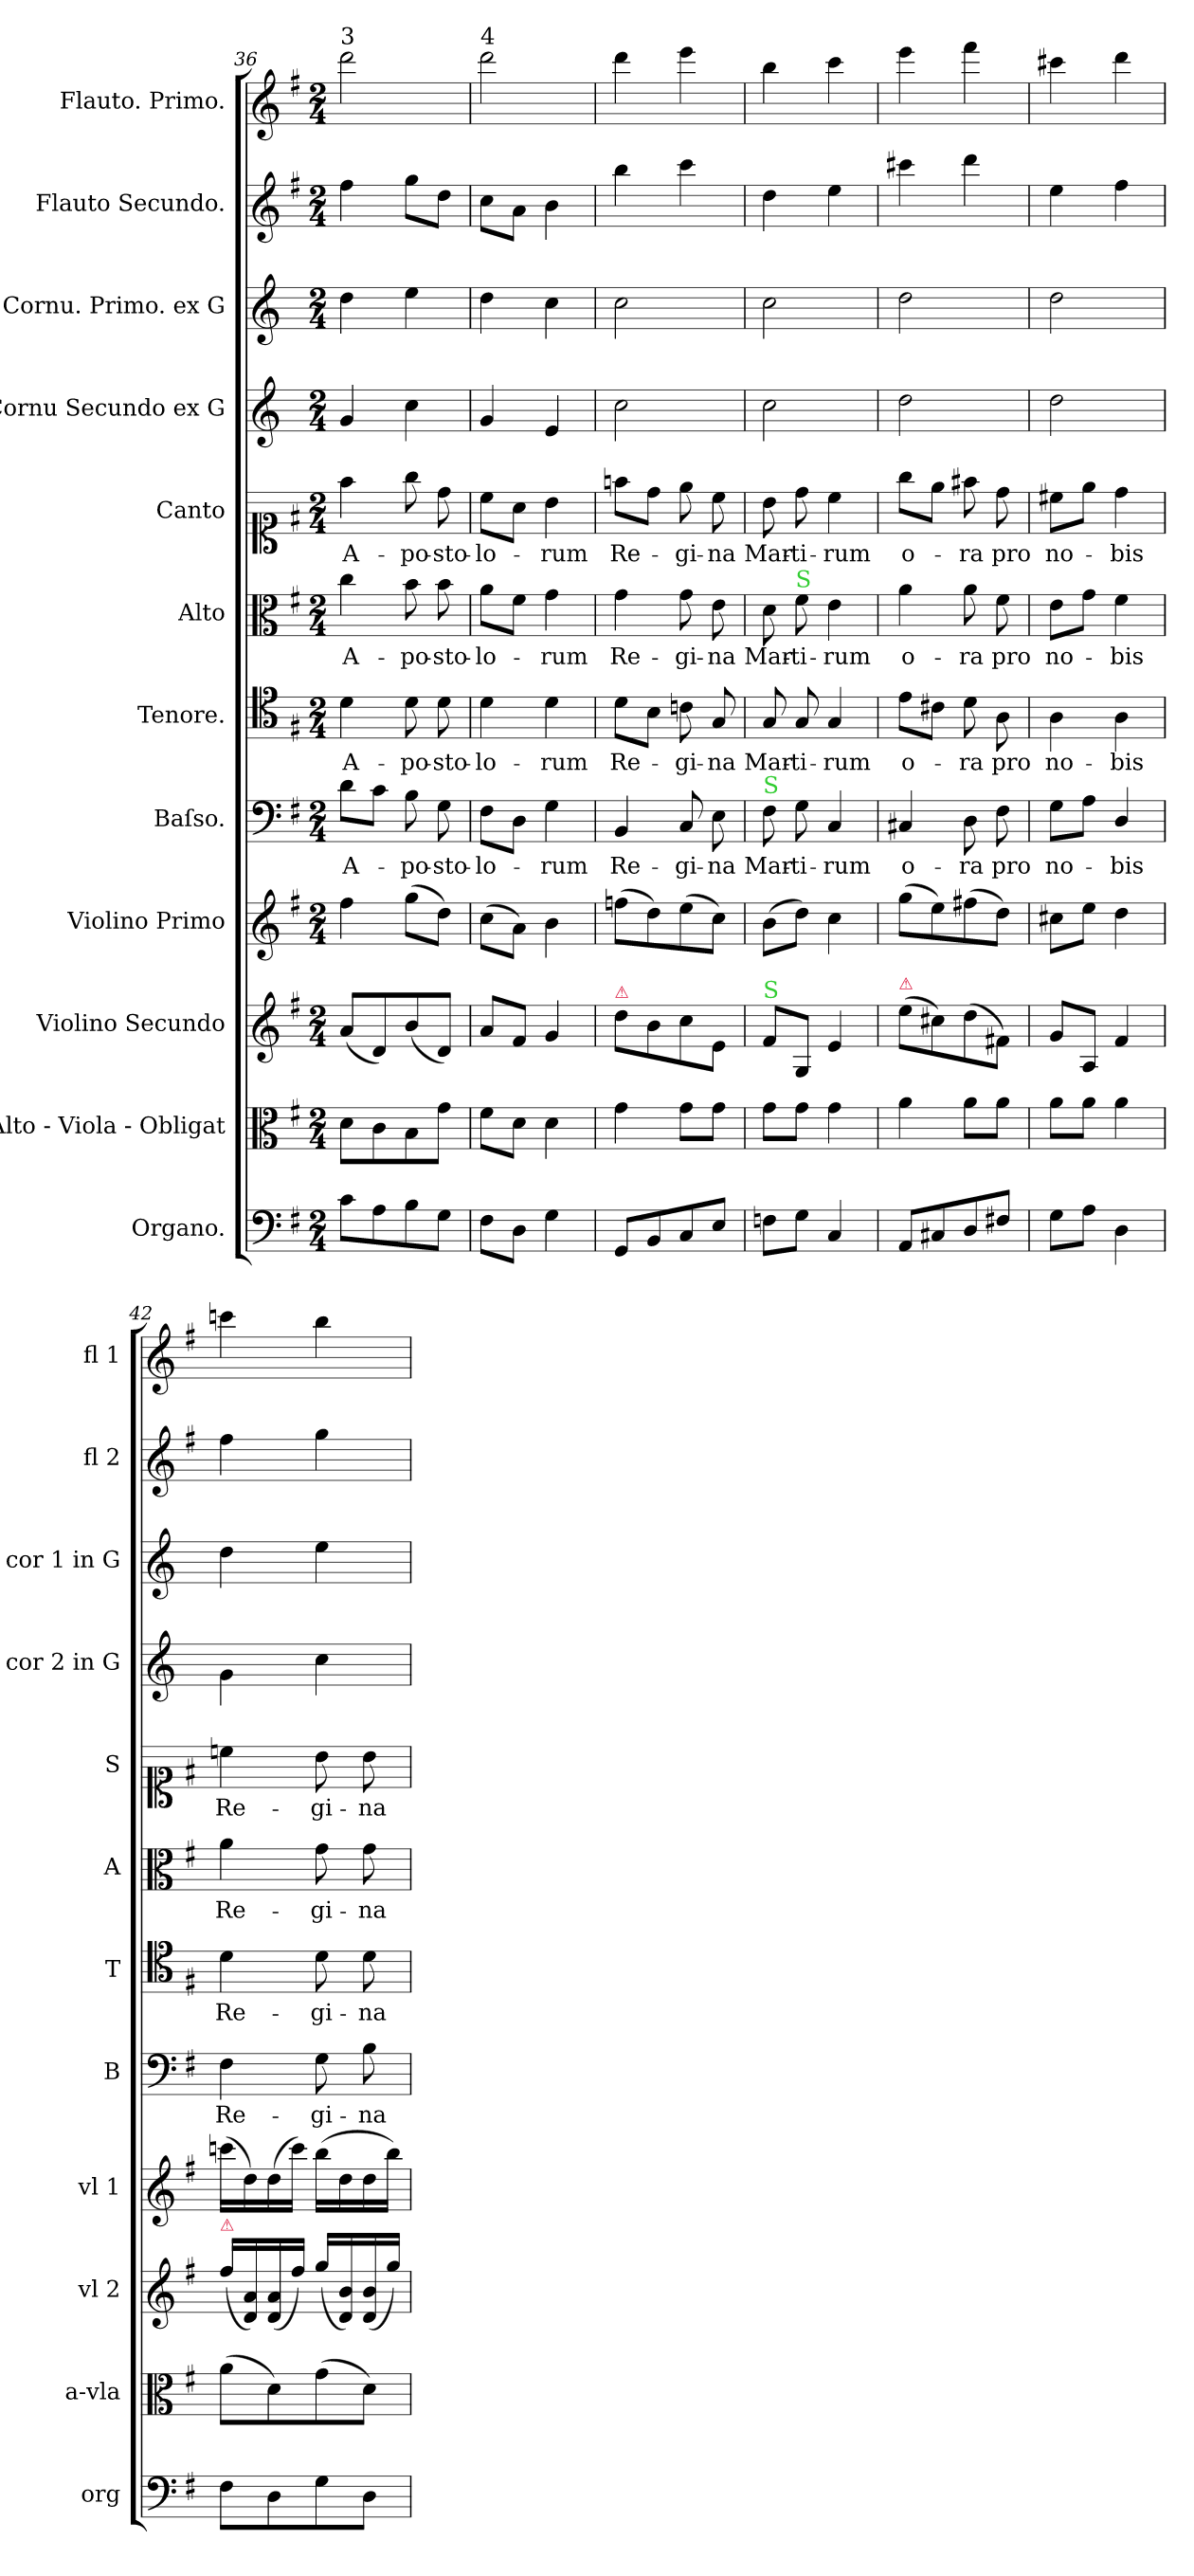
**kern	**kern	**kern	**kern	**kern	**text	**kern	**text	**kern	**text	**kern	**text	**kern	**kern	**kern	**kern
*part12	*part11	*part10	*part9	*part8	*part8	*part7	*part7	*part6	*part6	*part5	*part5	*part4	*part3	*part2	*part1
*staff12	*staff11	*staff10	*staff9	*staff8	*staff8	*staff7	*staff7	*staff6	*staff6	*staff5	*staff5	*staff4	*staff3	*staff2	*staff1
*I"Organo.	*I"Alto - Viola - Obligat	*I"Violino Secundo	*I"Violino Primo	*I"Baſso.	*	*I"Tenore.	*	*I"Alto	*	*I"Canto	*	*I"Cornu Secundo ex G	*I"Cornu. Primo. ex G	*I"Flauto Secundo.	*I"Flauto. Primo.
*I'org	*I'a-vla	*I'vl 2	*I'vl 1	*I'B	*	*I'T	*	*I'A	*	*I'S	*	*I'cor 2 in G	*I'cor 1 in G	*I'fl 2	*I'fl 1
*clefF4	*clefC3	*clefG2	*clefG2	*clefF4	*	*clefC4	*	*clefC3	*	*clefC1	*	*clefG2	*clefG2	*clefG2	*clefG2
*	*	*	*	*	*	*	*	*	*	*	*	*ITrd3c5	*ITrd3c5	*	*
*k[f#]	*k[f#]	*k[f#]	*k[f#]	*k[f#]	*	*k[f#]	*	*k[f#]	*	*k[f#]	*	*k[f#]	*k[f#]	*k[f#]	*k[f#]
*G:	*G:	*G:	*G:	*G:	*	*G:	*	*G:	*	*G:	*	*G:	*G:	*G:	*G:
*M2/4	*M2/4	*M2/4	*M2/4	*M2/4	*	*M2/4	*	*M2/4	*	*M2/4	*	*M2/4	*M2/4	*M2/4	*M2/4
=36	=36	=36	=36	=36	=36	=36	=36	=36	=36	=36	=36	=36	=36	=36	=36
!	!	!	!	!	!	!	!	!	!	!	!	!	!	!	!LO:TX:a:t=3
8c\L	8d\L	(8a/L	4ff#\	8d\L	A-	4d\	A-	4cc\	A-	4ff#\	A-	4d/	4a\	4ff#\	2ddd\
8A\	8c\	8d/)	.	8c\J	.	.	.	.	.	.	.	.	.	.	.
8B\	8B\	(8b/	(8gg\L	8B\	-po-	8d\	-po-	8b\	-po-	8gg\	-po-	4g\	4b\	8gg\L	.
8G\J	8g\J	8d/J)	8dd\J)	8G\	-sto-	8d\	-sto-	8b\	-sto-	8dd\	-sto-	.	.	8dd\J	.
=37	=37	=37	=37	=37	=37	=37	=37	=37	=37	=37	=37	=37	=37	=37	=37
!	!	!	!	!	!	!	!	!	!	!	!	!	!	!	!LO:TX:a:t=4
8F#\L	8f#\L	8a/L	(8cc\L	8F#\L	-lo-	4d\	-lo-	8a\L	-lo-	8cc\L	-lo-	4d/	4a\	8cc\L	2ddd\
8D\J	8d\J	8f#/J	8a\J)	8D\J	.	.	.	8f#\J	.	8a\J	.	.	.	8a\J	.
4G\	4d\	4g/	4b\	4G\	-rum	4d\	-rum	4g\	-rum	4b\	-rum	4B/	4g\	4b\	.
=38	=38	=38	=38	=38	=38	=38	=38	=38	=38	=38	=38	=38	=38	=38	=38
!	!	!LO:TX:a:color=crimson:t=⚠	!	!	!	!	!	!	!	!	!	!	!	!	!
8GG/L	4g\	8dd\L	(8ffn\L	4BB/	Re-	8d\L	Re-	4g\	Re-	8ffn\L	Re-	2g\	2g\	4bb\	4ddd\
8BB/	.	8b\	8dd\)	.	.	8B\J	.	.	.	8dd\J	.	.	.	.	.
8C/	8g\L	8cc\	(8ee\	8C/	gi-	8cn\	gi-	8g\	-gi-	8ee\	-gi-	.	.	4ccc\	4eee\
8E/J	8g\J	8e/J	8cc\J)	8E\	-na	8G/	-na	8e\	-na	8cc\	-na	.	.	.	.
=39	=39	=39	=39	=39	=39	=39	=39	=39	=39	=39	=39	=39	=39	=39	=39
!	!	!	!	!LO:TX:a:color=limegreen:t=S	!	!	!	!	!	!	!	!	!	!	!
!	!	!LO:TX:a:color=limegreen:t=S	!	!	!	!	!	!	!	!	!	!	!	!	!
8Fn\L	8g\L	8f#/L	(8b\L	8F#\	Mar-	8G/	Mar-	8d\	Mar-	8b\	Mar-	2g\	2g\	4dd\	4bb\
!	!	!	!	!	!	!	!	!LO:TX:a:color=limegreen:t=S	!	!	!	!	!	!	!
8G\J	8g\J	8G/J	8dd\J)	8G\	-ti-	8G/	-ti-	8f#\	-ti-	8dd\	-ti-	.	.	.	.
4C/	4g\	4e/	4cc\	4C/	-rum	4G/	-rum	4e\	-rum	4cc\	-rum	.	.	4ee\	4ccc\
=40	=40	=40	=40	=40	=40	=40	=40	=40	=40	=40	=40	=40	=40	=40	=40
!	!	!LO:TX:a:color=crimson:t=⚠	!	!	!	!	!	!	!	!	!	!	!	!	!
8AA/L	4a\	(8ee\L	(8gg\L	4C#X/	o-	8e\L	o-	4a\	o-	8gg\L	o-	2a\	2a\	4ccc#X\	4eee\
8C#X/	.	8cc#X\)	8ee\)	.	.	8c#X\J	.	.	.	8ee\J	.	.	.	.	.
8D/	8a\L	(8dd\	(8ff#X\	8D\	-ra	8d\	-ra	8a\	-ra	8ff#X\	-ra	.	.	4ddd\	4fff#\
8F#X/J	8a\J	8f#X/J)	8dd\J)	8F#\	pro	8A\	pro	8f#\	pro	8dd\	pro	.	.	.	.
=41	=41	=41	=41	=41	=41	=41	=41	=41	=41	=41	=41	=41	=41	=41	=41
8G\L	8a\L	8g/L	8cc#X\L	8G\L	no-	4A\	no-	8e\L	no-	8cc#X\L	no-	2a\	2a\	4ee\	4ccc#X\
8A\J	8a\J	8A/J	8ee\J	8A\J	.	.	.	8g\J	.	8ee\J	.	.	.	.	.
4D\	4a\	4f#/	4dd\	4D/	-bis	4A\	-bis	4f#\	-bis	4dd\	-bis	.	.	4ff#\	4ddd\
=42	=42	=42	=42	=42	=42	=42	=42	=42	=42	=42	=42	=42	=42	=42	=42
!	!	!LO:TX:a:color=crimson:t=⚠	!	!	!	!	!	!	!	!	!	!	!	!	!
8F#\L	(8a\L	(>16ff#\LL	(16cccn\LL	4F#\	Re-	4d\	Re-	4a\	Re-	4ccn\	Re-	4d\	4a\	4ff#\	4cccn\
.	.	16d/ 16a/)	16dd\)	.	.	.	.	.	.	.	.	.	.	.	.
8D\	8d\)	(>16d/ 16a/	(16dd\	.	.	.	.	.	.	.	.	.	.	.	.
.	.	16ff#\JJ)	16ccc\JJ)	.	.	.	.	.	.	.	.	.	.	.	.
8G\	(8g\	(>16gg\LL	(16bb\LL	8G\	-gi-	8d\	-gi-	8g\	-gi-	8b\	-gi-	4g\	4b\	4gg\	4bb\
.	.	16d/ 16b/)	16dd\	.	.	.	.	.	.	.	.	.	.	.	.
8D\J	8d\J)	(>16d/ 16b/	16dd\	8B\	-na	8d\	-na	8g\	-na	8b\	-na	.	.	.	.
.	.	16gg\JJ)	16bb\JJ)	.	.	.	.	.	.	.	.	.	.	.	.
=	=	=	=	=	=	=	=	=	=	=	=	=	=	=	=
*-	*-	*-	*-	*-	*-	*-	*-	*-	*-	*-	*-	*-	*-	*-	*-
